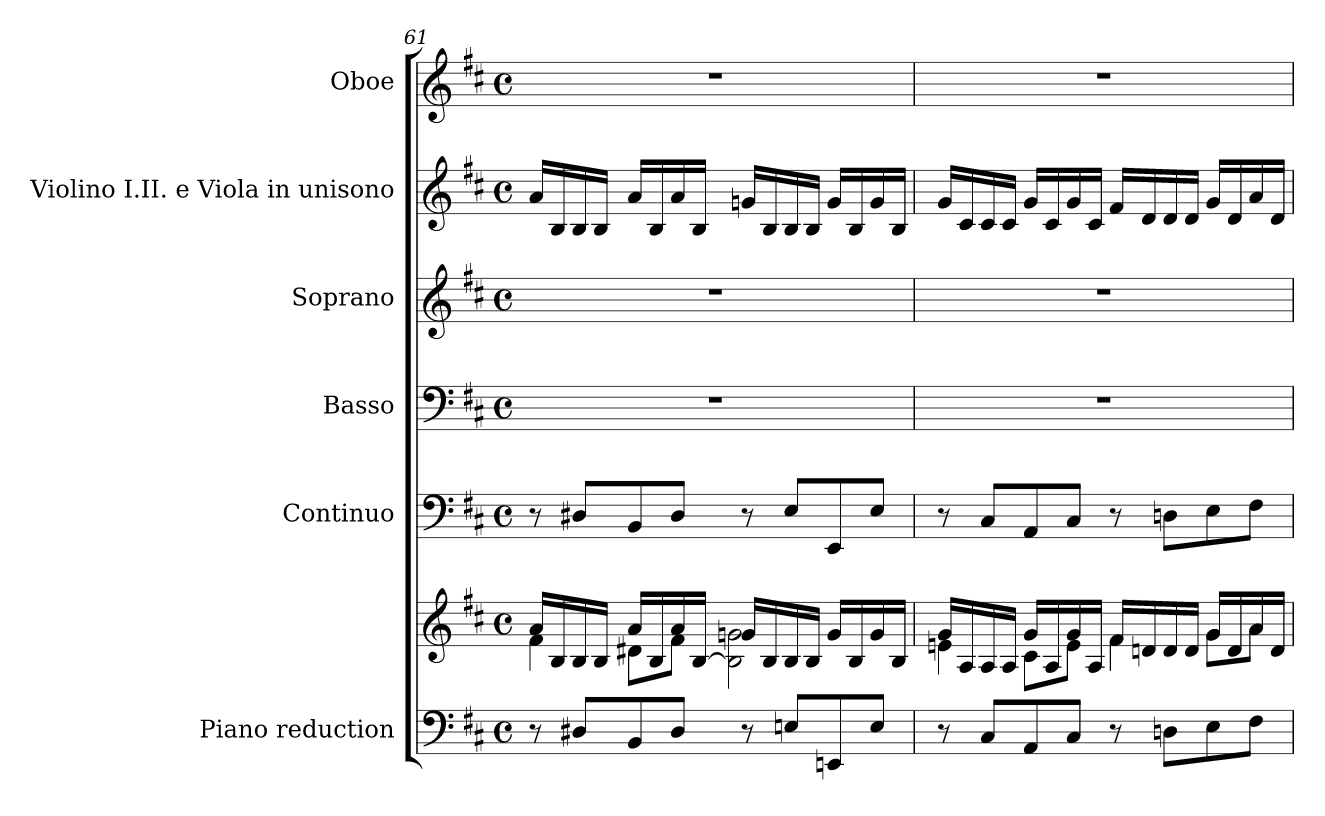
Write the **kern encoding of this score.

**kern	**kern	**kern	**kern	**kern	**kern	**kern
*part6	*part6	*part5	*part4	*part3	*part2	*part1
*staff7	*staff6	*staff5	*staff4	*staff3	*staff2	*staff1
*I"Piano reduction	*	*I"Continuo	*I"Basso	*I"Soprano	*I"Violino I.II. e Viola in unisono	*I"Oboe
*I'Pno	*	*	*	*	*	*I'Ob
*clefF4	*clefG2	*clefF4	*clefF4	*clefG2	*clefG2	*clefG2
*k[f#c#]	*k[f#c#]	*k[f#c#]	*k[f#c#]	*k[f#c#]	*k[f#c#]	*k[f#c#]
*M4/4	*M4/4	*M4/4	*M4/4	*M4/4	*M4/4	*M4/4
*met(c)	*met(c)	*met(c)	*met(c)	*met(c)	*met(c)	*met(c)
=61	=61	=61	=61	=61	=61	=61
*	*^	*	*	*	*	*
8r	16a/LL	4f#\	8r	1r	1r	16a/LL	1r
.	16B/	.	.	.	.	16B/	.
8D#X/L	16B/	.	8D#X/L	.	.	16B/	.
.	16B/JJ	.	.	.	.	16B/JJ	.
8BB/	16a/LL	8d#X\L	8BB/	.	.	16a/LL	.
.	16B/	.	.	.	.	16B/	.
8D#/J	16a/	8f#\J	8D#/J	.	.	16a/	.
.	[16B/JJ	.	.	.	.	16B/JJ	.
8r	16gn/LL	2B\] 2g\	8r	.	.	16gn/LL	.
.	16B/	.	.	.	.	16B/	.
8En/L	16B/	.	8E/L	.	.	16B/	.
.	16B/JJ	.	.	.	.	16B/JJ	.
8EEn/	16g/LL	.	8EE/	.	.	16g/LL	.
.	16B/	.	.	.	.	16B/	.
8E/J	16g/	.	8E/J	.	.	16g/	.
.	16B/JJ	.	.	.	.	16B/JJ	.
=62	=62	=62	=62	=62	=62	=62	=62
8r	16g/LL	4en\	8r	1r	1r	16g/LL	1r
.	16A/	.	.	.	.	16c#/	.
8C#/L	16A/	.	8C#/L	.	.	16c#/	.
.	16A/JJ	.	.	.	.	16c#/JJ	.
8AA/	16g/LL	8c#\L	8AA/	.	.	16g/LL	.
.	16A/	.	.	.	.	16c#/	.
8C#/J	16g/	8e\J	8C#/J	.	.	16g/	.
.	16A/JJ	.	.	.	.	16c#/JJ	.
8r	16f#/LL	4f#\	8r	.	.	16f#/LL	.
.	16dn/	.	.	.	.	16d/	.
8Dn\L	16d/	.	8Dn\L	.	.	16d/	.
.	16d/JJ	.	.	.	.	16d/JJ	.
8E\	16g/LL	8g\L	8E\	.	.	16g/LL	.
.	16d/	.	.	.	.	16d/	.
8F#\J	16a/	8a\J	8F#\J	.	.	16a/	.
.	16d/JJ	.	.	.	.	16d/JJ	.
*	*v	*v	*	*	*	*	*
=	=	=	=	=	=	=
*-	*-	*-	*-	*-	*-	*-
